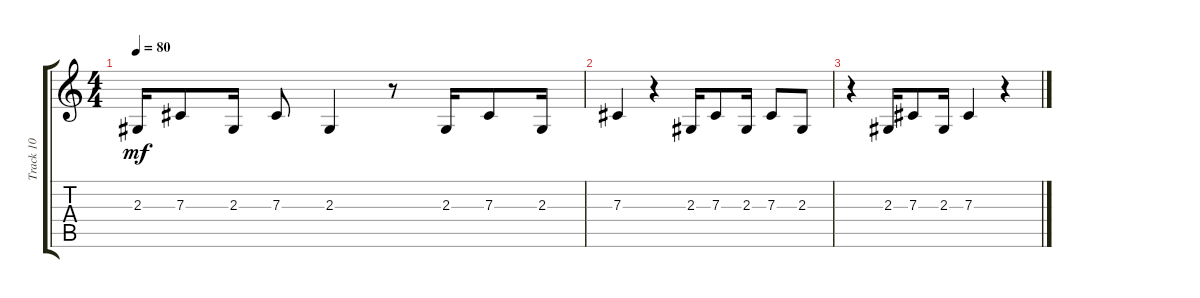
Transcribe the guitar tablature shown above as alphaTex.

\track ("Track 10" "Track 10") {instrument altosax}
\staff {score tabs}
\tuning (Eb4 Bb3 Gb3 Db3 Ab2 Eb2) {hide}
\ts (4 4)
\tempo 80
\clef g2
\ks c
2.3.16{dy mf} 7.3.8 2.3.16 7.3.8 2.3.4 r.8 2.3.16 7.3.8 2.3.16 |
7.3.4 r.4 2.3.16 7.3.8 2.3.16 7.3.8 2.3.8 |
r.4 2.3.16 7.3.8 2.3.16 7.3.4 r.4
